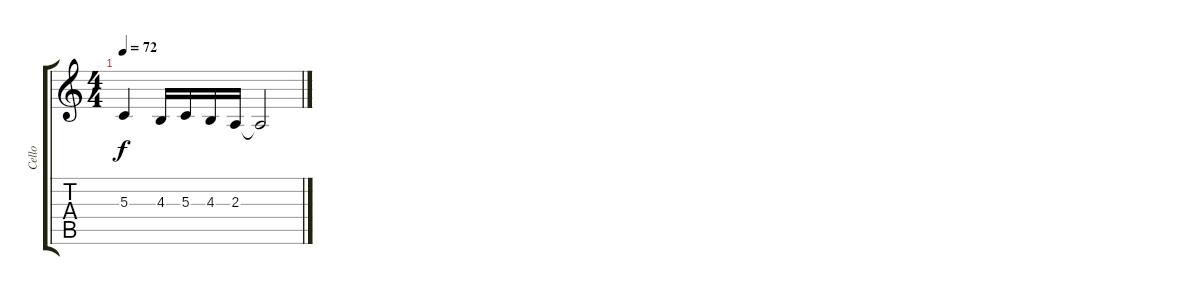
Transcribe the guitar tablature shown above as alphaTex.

\track ("Cello" "Cello") {instrument cello}
\staff {score tabs}
\tuning (E4 B3 G3 D3 A2 E2) {hide}
\ts (4 4)
\tempo 72
\clef g2
\ks c
5.3{t}.4{dy f} 4.3.16 5.3.16 4.3.16 2.3.16 2.3{t}.2
